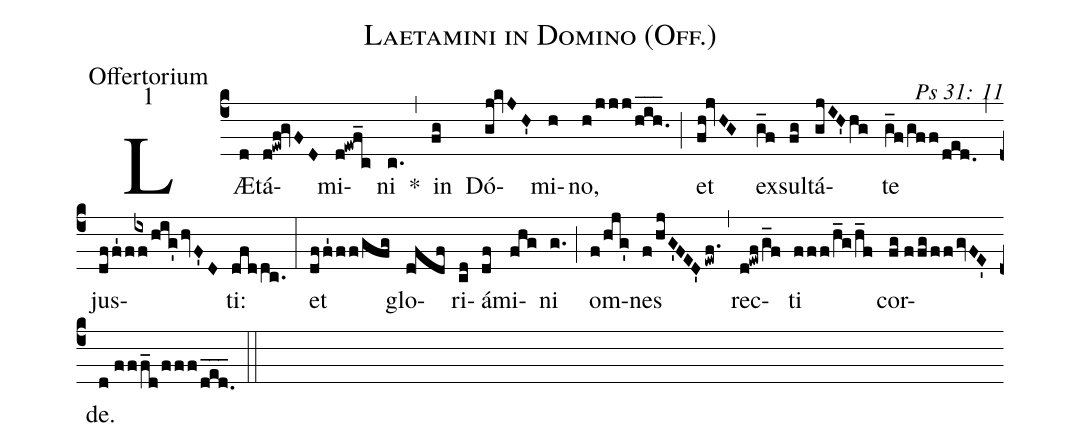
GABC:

name: Laetamini in Domino (Off.);
office-part: Offertorium;
mode: 1;
commentary: Ps 31: 11;
%%
(c4) LÆ(d)tá(d!ewf!gvFD)mi(d!ewf_c)ni(c.) *(,) in(fg) Dó(gj!kvJH')mi(h)no,(h/jjj/h_i_h._) (;) et(fh!jvHG) ex(g_f)sul(fg)tá(gjIH'hg)te(g_f/gff/ded.) (,) jus(dff'1f/[1]{/[-1]ix}f/hig'hvF'D)ti:(dfddc.) (:)
et(dff'1ff/gfg) glo(d!fdf)ri(cd)á(df)mi(fhg)ni(g.) (;) om(f/hjg')nes(f/hjG'FED'ewf.) (,) rec(d!ewf/g_f)ti(fff/h_g/h_f) cor(fg//ffg/ffgvFE')de.(d//fff_d/fff/d_e_d._) (::)
